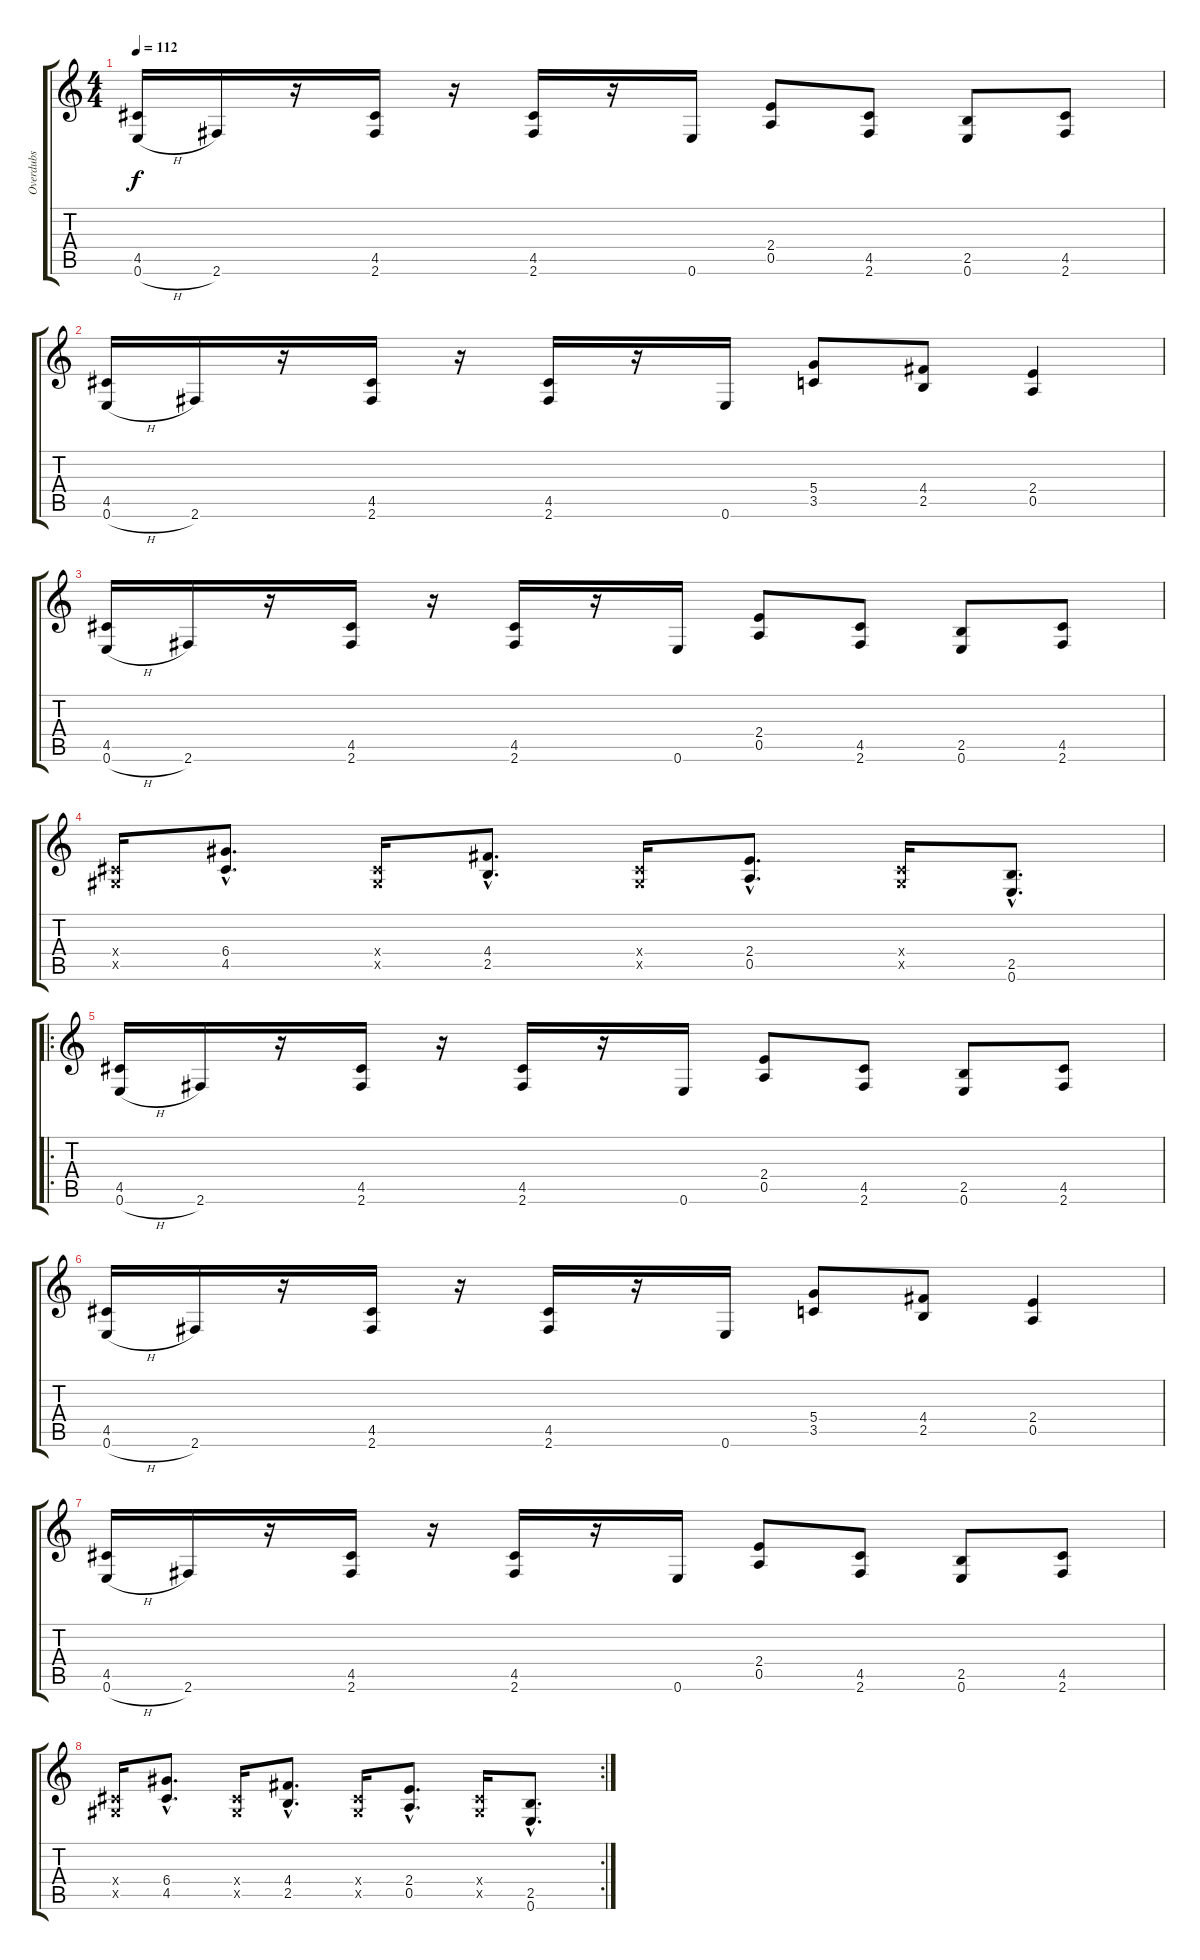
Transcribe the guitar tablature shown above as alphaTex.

\track ("Overdubs" "Overdubs") {instrument distortionguitar}
\staff {score tabs}
\tuning (E4 B3 G3 D3 A2 E2) {hide}
\ts (4 4)
\tempo 112
\clef g2
\ks c
(4.5 0.6{h}).16{dy f} 2.6.16 r.16 (4.5 2.6).16 r.16 (4.5 2.6).16 r.16 0.6.16 (2.4 0.5).8 (4.5 2.6).8 (2.5 0.6).8 (4.5 2.6).8 |
(4.5 0.6{h}).16 2.6.16 r.16 (4.5 2.6).16 r.16 (4.5 2.6).16 r.16 0.6.16 (5.4 3.5).8 (4.4 2.5).8 (2.4 0.5).4 |
(4.5 0.6{h}).16 2.6.16 r.16 (4.5 2.6).16 r.16 (4.5 2.6).16 r.16 0.6.16 (2.4 0.5).8 (4.5 2.6).8 (2.5 0.6).8 (4.5 2.6).8 |
(-1.4{x} -1.5{x}).16 (6.4{hac} 4.5{hac}).8{d} (-1.4{x} -1.5{x}).16 (4.4{hac} 2.5{hac}).8{d} (-1.4{x} -1.5{x}).16 (2.4{hac} 0.5{hac}).8{d} (-1.4{x} -1.5{x}).16 (2.5{hac} 0.6{hac}).8{d} |
\ro
(4.5 0.6{h}).16 2.6.16 r.16 (4.5 2.6).16 r.16 (4.5 2.6).16 r.16 0.6.16 (2.4 0.5).8 (4.5 2.6).8 (2.5 0.6).8 (4.5 2.6).8 |
(4.5 0.6{h}).16 2.6.16 r.16 (4.5 2.6).16 r.16 (4.5 2.6).16 r.16 0.6.16 (5.4 3.5).8 (4.4 2.5).8 (2.4 0.5).4 |
(4.5 0.6{h}).16 2.6.16 r.16 (4.5 2.6).16 r.16 (4.5 2.6).16 r.16 0.6.16 (2.4 0.5).8 (4.5 2.6).8 (2.5 0.6).8 (4.5 2.6).8 |
\rc 2
(-1.4{x} -1.5{x}).16 (6.4{hac} 4.5{hac}).8{d} (-1.4{x} -1.5{x}).16 (4.4{hac} 2.5{hac}).8{d} (-1.4{x} -1.5{x}).16 (2.4{hac} 0.5{hac}).8{d} (-1.4{x} -1.5{x}).16 (2.5{hac} 0.6{hac}).8{d}
